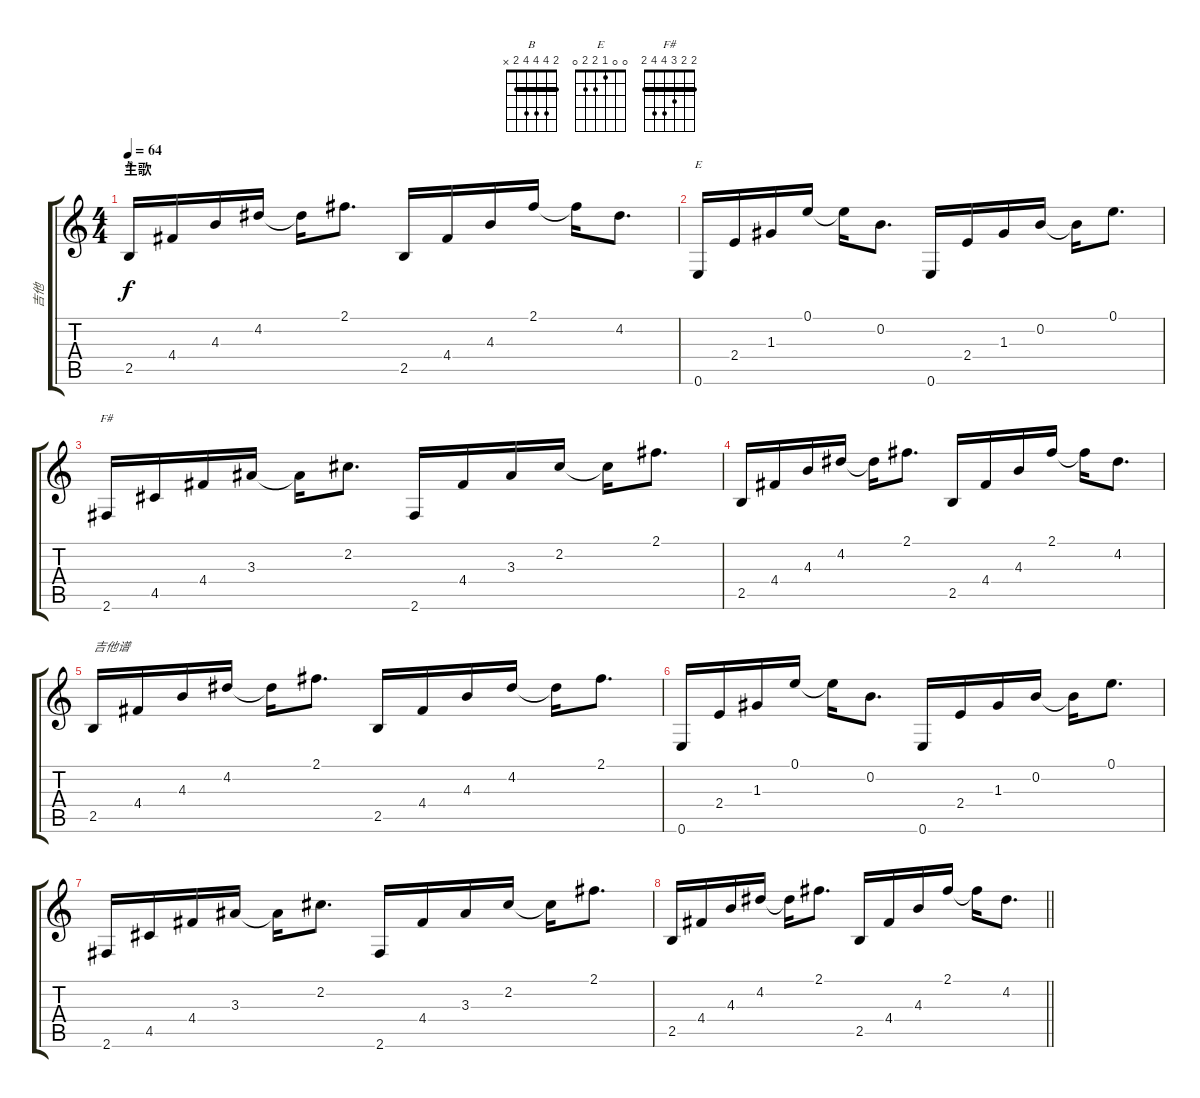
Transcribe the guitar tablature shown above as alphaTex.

\track ("吉他" "吉他") {instrument acousticguitarsteel}
\staff {score tabs}
\tuning (E4 B3 G3 D3 A2 E2) {hide}
\chord ("B" 2 4 4 4 2 x) {barre 2}
\chord ("E" 0 0 1 2 2 0)
\chord ("F#" 2 2 3 4 4 2) {barre 2}
\ts (4 4)
\section ("" "主歌")
\tempo 64
\clef g2
\ks c
2.5.16{ch "B" dy f} 4.4.16 4.3.16 4.2.16 4.2{t}.16 2.1.8{d} 2.5.16 4.4.16 4.3.16 2.1.16 2.1{t}.16 4.2.8{d} |
0.6.16{ch "E"} 2.4.16 1.3.16 0.1.16 0.1{t}.16 0.2.8{d} 0.6.16 2.4.16 1.3.16 0.2.16 0.2{t}.16 0.1.8{d} |
2.6.16{ch "F#"} 4.5.16 4.4.16 3.3.16 3.3{t}.16 2.2.8{d} 2.6.16 4.4.16 3.3.16 2.2.16 2.2{t}.16 2.1.8{d} |
2.5.16 4.4.16 4.3.16 4.2.16 4.2{t}.16 2.1.8{d} 2.5.16 4.4.16 4.3.16 2.1.16 2.1{t}.16 4.2.8{d} |
2.5.16{txt "吉他谱"} 4.4.16 4.3.16 4.2.16 4.2{t}.16 2.1.8{d} 2.5.16 4.4.16 4.3.16 4.2.16 4.2{t}.16 2.1.8{d} |
0.6.16 2.4.16 1.3.16 0.1.16 0.1{t}.16 0.2.8{d} 0.6.16 2.4.16 1.3.16 0.2.16 0.2{t}.16 0.1.8{d} |
2.6.16 4.5.16 4.4.16 3.3.16 3.3{t}.16 2.2.8{d} 2.6.16 4.4.16 3.3.16 2.2.16 2.2{t}.16 2.1.8{d} |
\barLineRight lightlight
2.5.16 4.4.16 4.3.16 4.2.16 4.2{t}.16 2.1.8{d} 2.5.16 4.4.16 4.3.16 2.1.16 2.1{t}.16 4.2.8{d}
